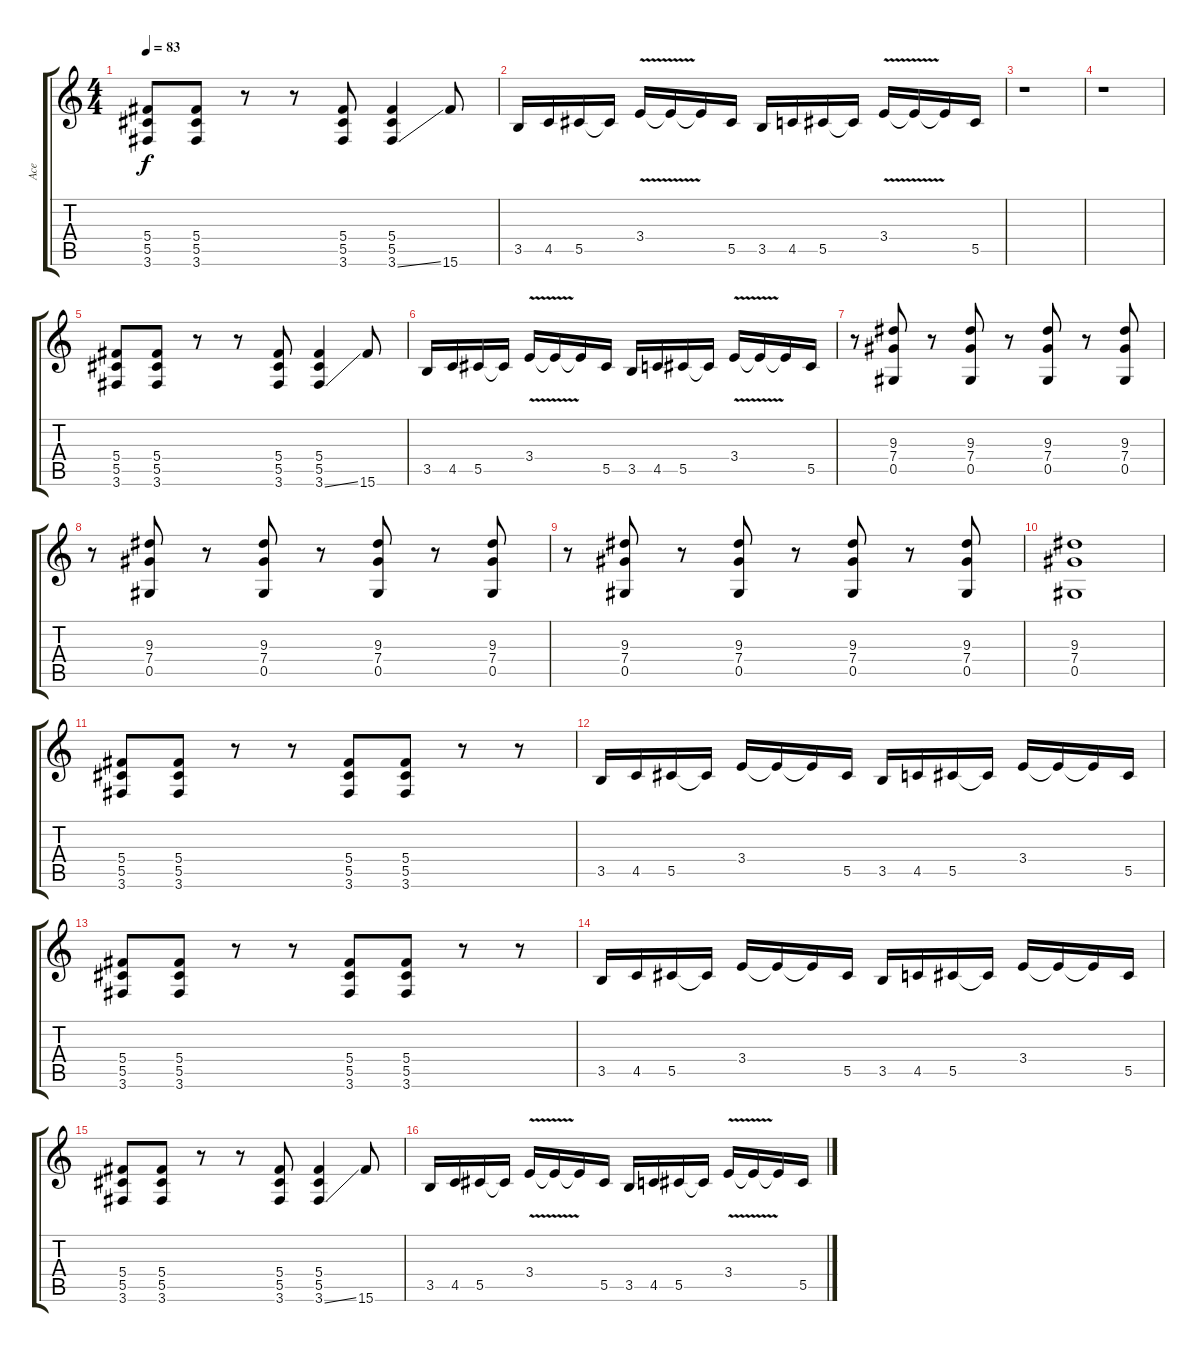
\track ("Ace" "Ace") {instrument distortionguitar}
\staff {score tabs}
\tuning (Eb4 Bb3 Gb3 Db3 Ab2 Eb2) {hide}
\ts (4 4)
\tempo 83
\clef g2
\ks c
(5.4 5.5 3.6).8{dy f} (5.4 5.5 3.6).8 r.8 r.8 (5.4 5.5 3.6).8 (5.4 5.5 3.6{ss}).4 15.6.8 |
3.5.16 4.5.16 5.5.16 5.5{t}.16 3.4{v}.16 3.4{t}.16 3.4{t}.16 5.5.16 3.5.16 4.5.16 5.5.16 5.5{t}.16 3.4{v}.16 3.4{t}.16 3.4{t}.16 5.5.16 |
r.1 |
r.1 |
(5.4 5.5 3.6).8 (5.4 5.5 3.6).8 r.8 r.8 (5.4 5.5 3.6).8 (5.4 5.5 3.6{ss}).4 15.6.8 |
3.5.16 4.5.16 5.5.16 5.5{t}.16 3.4{v}.16 3.4{t}.16 3.4{t}.16 5.5.16 3.5.16 4.5.16 5.5.16 5.5{t}.16 3.4{v}.16 3.4{t}.16 3.4{t}.16 5.5.16 |
r.8 (9.3 7.4 0.5).8 r.8 (9.3 7.4 0.5).8 r.8 (9.3 7.4 0.5).8 r.8 (9.3 7.4 0.5).8 |
r.8 (9.3 7.4 0.5).8 r.8 (9.3 7.4 0.5).8 r.8 (9.3 7.4 0.5).8 r.8 (9.3 7.4 0.5).8 |
r.8 (9.3 7.4 0.5).8 r.8 (9.3 7.4 0.5).8 r.8 (9.3 7.4 0.5).8 r.8 (9.3 7.4 0.5).8 |
(9.3 7.4 0.5).1 |
(5.4 5.5 3.6).8 (5.4 5.5 3.6).8 r.8 r.8 (5.4 5.5 3.6).8 (5.4 5.5 3.6).8 r.8 r.8 |
3.5.16 4.5.16 5.5.16 5.5{t}.16 3.4.16 3.4{t}.16 3.4{t}.16 5.5.16 3.5.16 4.5.16 5.5.16 5.5{t}.16 3.4.16 3.4{t}.16 3.4{t}.16 5.5.16 |
(5.4 5.5 3.6).8 (5.4 5.5 3.6).8 r.8 r.8 (5.4 5.5 3.6).8 (5.4 5.5 3.6).8 r.8 r.8 |
3.5.16 4.5.16 5.5.16 5.5{t}.16 3.4.16 3.4{t}.16 3.4{t}.16 5.5.16 3.5.16 4.5.16 5.5.16 5.5{t}.16 3.4.16 3.4{t}.16 3.4{t}.16 5.5.16 |
(5.4 5.5 3.6).8 (5.4 5.5 3.6).8 r.8 r.8 (5.4 5.5 3.6).8 (5.4 5.5 3.6{ss}).4 15.6.8 |
3.5.16 4.5.16 5.5.16 5.5{t}.16 3.4{v}.16 3.4{t}.16 3.4{t}.16 5.5.16 3.5.16 4.5.16 5.5.16 5.5{t}.16 3.4{v}.16 3.4{t}.16 3.4{t}.16 5.5.16
